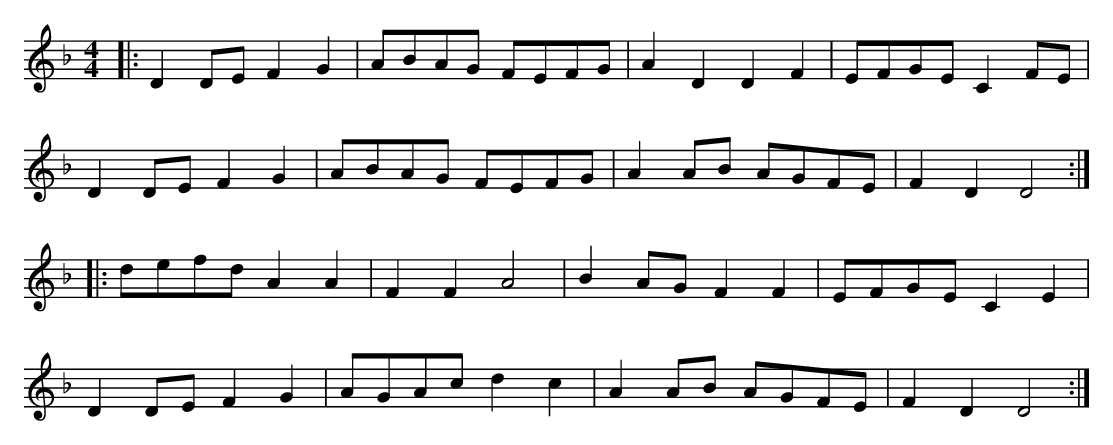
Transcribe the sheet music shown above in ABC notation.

X:1
M:4/4
K:Dmin
|:D2DEF2G2|ABAG FEFG|A2D2D2F2|EFGEC2FE|
 D2DEF2G2|ABAG FEFG|A2AB AGFE|F2D2D4:|
|:defdA2A2|F2F2A4|B2AGF2F2|EFGEC2E2|
D2DEF2G2|AGAcd2c2| A2AB AGFE| F2D2D4:|
